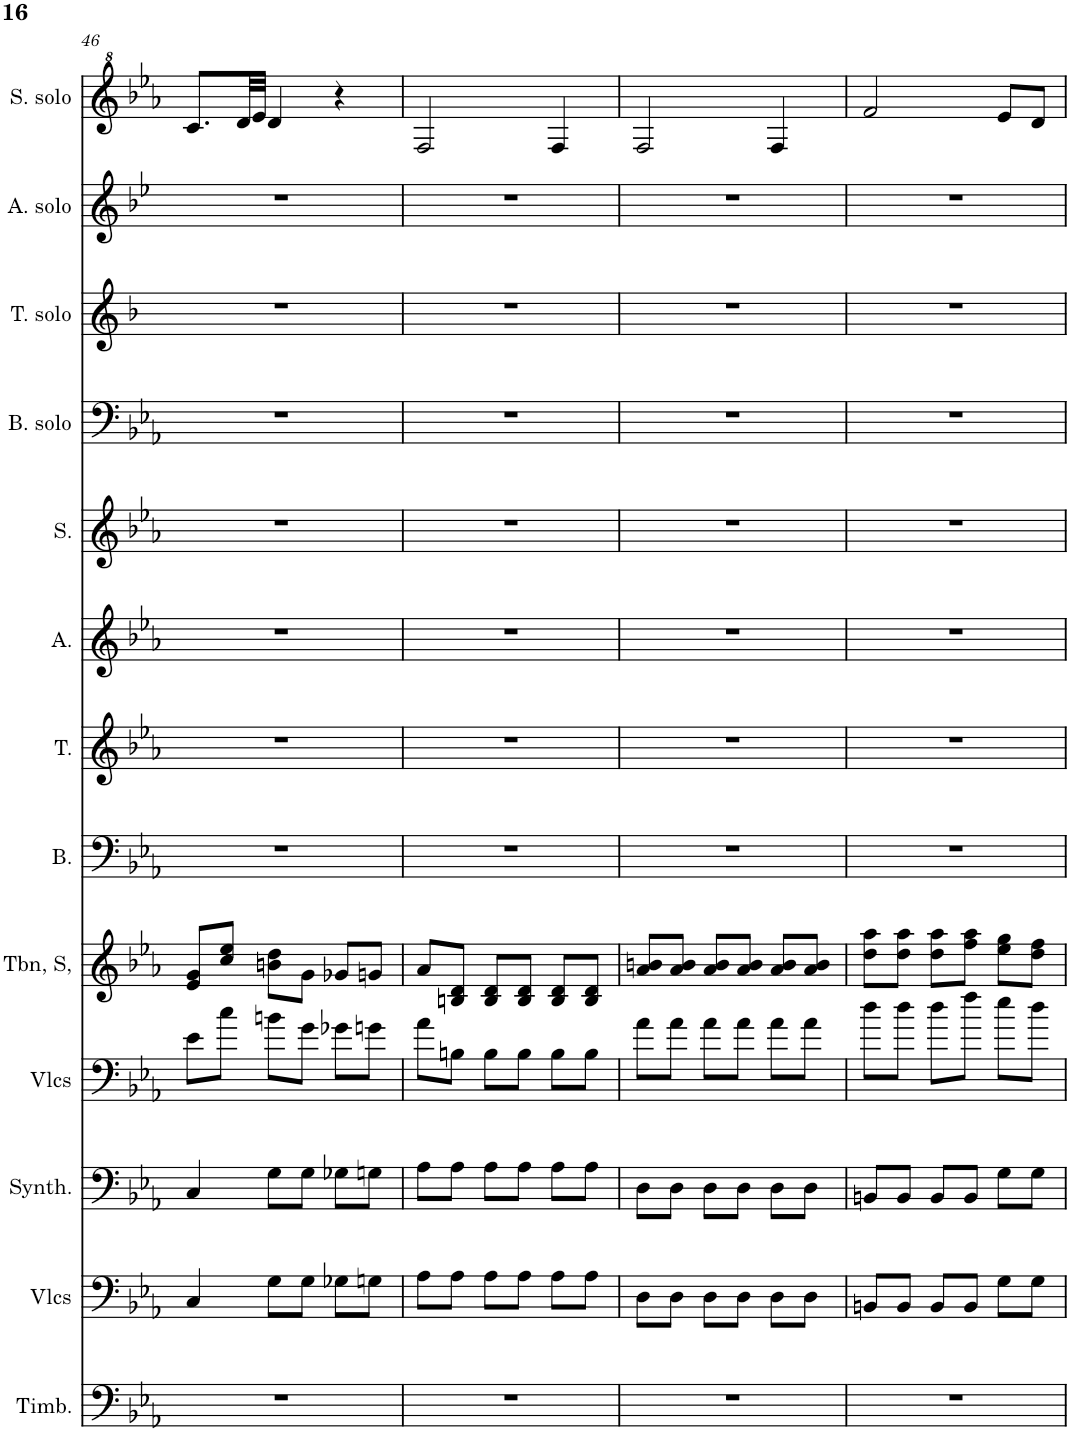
**kern	**kern	**kern	**kern	**kern	**kern	**kern	**kern	**kern	**kern	**kern	**kern	**kern
*part13	*part12	*part11	*part10	*part9	*part8	*part7	*part6	*part5	*part4	*part3	*part2	*part1
*staff13	*staff12	*staff11	*staff10	*staff9	*staff8	*staff7	*staff6	*staff5	*staff4	*staff3	*staff2	*staff1
*I"Timbales, Staff-1	*I"Violoncelles, D'Bass/Strings, etc	*I"Synthétiseur d'instruments à cordes, Synth strings, etc	*I"Violoncelles, Synth strings 2	*I"Trombone Soprano, 1st violins	*I"Basse	*I"Ténor	*I"Alto	*I"Soprano	*I"Bases Solo	*I"Tenor Solo	*I"Alto Solo	*I"Soprano Solo
*I'Timb.	*I'Vlcs	*I'Synth.	*I'Vlcs	*I'Tbn, S,	*I'B.	*I'T.	*I'A.	*I'S.	*I'B. solo	*I'T. solo	*I'A. solo	*I'S. solo
!!LO:PB:g=z
*clefF4	*clefF4	*clefF4	*clefF4	*clefG2	*clefF4	*clefG2	*clefG2	*clefG2	*clefF4	*clefG2	*clefG2	*clefG^2
*	*	*	*	*	*	*	*	*	*	*Trd8c14	*Trd4c7	*
*k[b-e-a-]	*k[b-e-a-]	*k[b-e-a-]	*k[b-e-a-]	*k[b-e-a-]	*k[b-e-a-]	*k[b-e-a-]	*k[b-e-a-]	*k[b-e-a-]	*k[b-e-a-]	*k[b-]	*k[b-e-]	*k[b-e-a-]
*M3/4	*M3/4	*M3/4	*M3/4	*M3/4	*M3/4	*M3/4	*M3/4	*M3/4	*M3/4	*M3/4	*M3/4	*M3/4
=46	=46	=46	=46	=46	=46	=46	=46	=46	=46	=46	=46	=46
2.r	4C/	4C/	8e-\L	8e-/ 8g/L	2.r	2.r	2.r	2.r	2.r	2.r	2.r	8.cc/L
.	.	.	8cc\J	8cc/ 8ee-/J	.	.	.	.	.	.	.	.
.	.	.	.	.	.	.	.	.	.	.	.	32dd/LL
.	.	.	.	.	.	.	.	.	.	.	.	32ee-/JJJ
.	8G\L	8G\L	8bn\L	8bn\ 8dd\L	.	.	.	.	.	.	.	4dd/
.	8G\J	8G\J	8g\J	8g\J	.	.	.	.	.	.	.	.
.	8G-X\L	8G-X\L	8g-X\L	8g-X/L	.	.	.	.	.	.	.	4r
.	8Gn\J	8Gn\J	8gn\J	8gn/J	.	.	.	.	.	.	.	.
=47	=47	=47	=47	=47	=47	=47	=47	=47	=47	=47	=47	=47
2.r	8A-\L	8A-\L	8a-\L	8a-/L	2.r	2.r	2.r	2.r	2.r	2.r	2.r	2f/
.	8A-\J	8A-\J	8Bn\J	8Bn/ 8d/J	.	.	.	.	.	.	.	.
.	8A-\L	8A-\L	8B\L	8B/ 8d/L	.	.	.	.	.	.	.	.
.	8A-\J	8A-\J	8B\J	8B/ 8d/J	.	.	.	.	.	.	.	.
.	8A-\L	8A-\L	8B\L	8B/ 8d/L	.	.	.	.	.	.	.	4f/
.	8A-\J	8A-\J	8B\J	8B/ 8d/J	.	.	.	.	.	.	.	.
=48	=48	=48	=48	=48	=48	=48	=48	=48	=48	=48	=48	=48
2.r	8D\L	8D\L	8a-\L	8a-/ 8bn/L	2.r	2.r	2.r	2.r	2.r	2.r	2.r	2f/
.	8D\J	8D\J	8a-\J	8a-/ 8b/J	.	.	.	.	.	.	.	.
.	8D\L	8D\L	8a-\L	8a-/ 8b/L	.	.	.	.	.	.	.	.
.	8D\J	8D\J	8a-\J	8a-/ 8b/J	.	.	.	.	.	.	.	.
.	8D\L	8D\L	8a-\L	8a-/ 8b/L	.	.	.	.	.	.	.	4f/
.	8D\J	8D\J	8a-\J	8a-/ 8b/J	.	.	.	.	.	.	.	.
=49	=49	=49	=49	=49	=49	=49	=49	=49	=49	=49	=49	=49
2.r	8BBn/L	8BBn/L	8dd\L	8dd\ 8aa-\L	2.r	2.r	2.r	2.r	2.r	2.r	2.r	2ff/
.	8BB/J	8BB/J	8dd\J	8dd\ 8aa-\J	.	.	.	.	.	.	.	.
.	8BB/L	8BB/L	8dd\L	8dd\ 8aa-\L	.	.	.	.	.	.	.	.
.	8BB/J	8BB/J	8ff\J	8ff\ 8aa-\J	.	.	.	.	.	.	.	.
.	8G\L	8G\L	8ee-\L	8ee-\ 8gg\L	.	.	.	.	.	.	.	8ee-/L
.	8G\J	8G\J	8dd\J	8dd\ 8ff\J	.	.	.	.	.	.	.	8dd/J
=	=	=	=	=	=	=	=	=	=	=	=	=
*-	*-	*-	*-	*-	*-	*-	*-	*-	*-	*-	*-	*-
